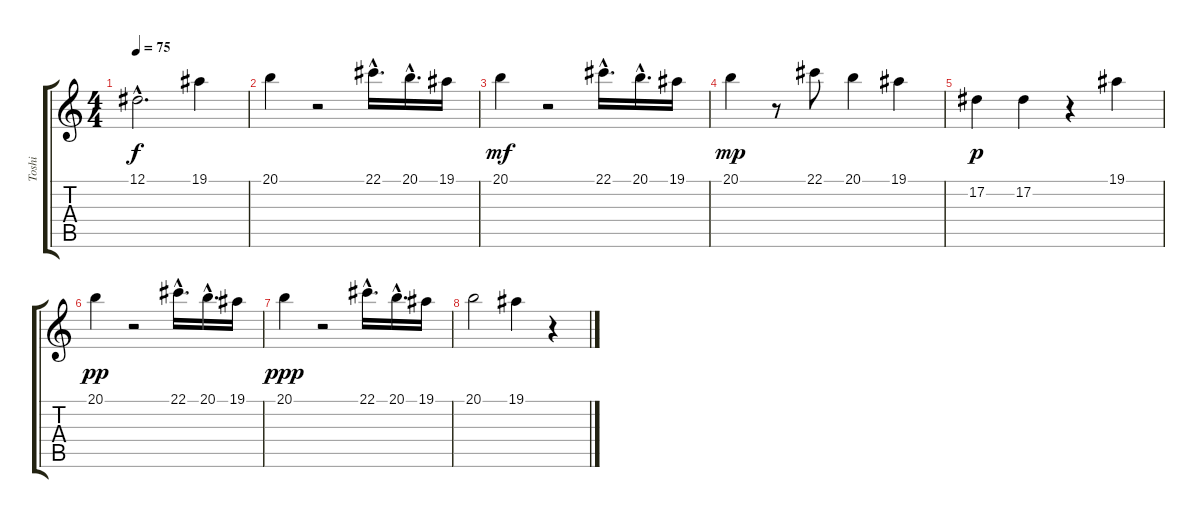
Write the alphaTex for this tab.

\track ("Toshi" "Toshi") {instrument harmonica}
\staff {score tabs}
\tuning (Eb4 Bb3 Gb3 Db3 Ab2 Eb2) {hide}
\ts (4 4)
\tempo 75
\clef g2
\ks c
12.1{hac}.2{d dy f} 19.1.4 |
20.1.4 r.2 22.1{hac}.16{d} 20.1{hac}.16{d} 19.1.16 |
20.1.4{dy mf} r.2 22.1{hac}.16{d} 20.1{hac}.16{d} 19.1.16 |
20.1.4{dy mp} r.8 22.1.8 20.1.4 19.1.4 |
17.2.4{dy p} 17.2.4 r.4 19.1.4 |
20.1.4{dy pp} r.2 22.1{hac}.16{d} 20.1{hac}.16{d} 19.1.16 |
20.1.4{dy ppp} r.2 22.1{hac}.16{d} 20.1{hac}.16{d} 19.1.16 |
20.1.2 19.1.4 r.4
